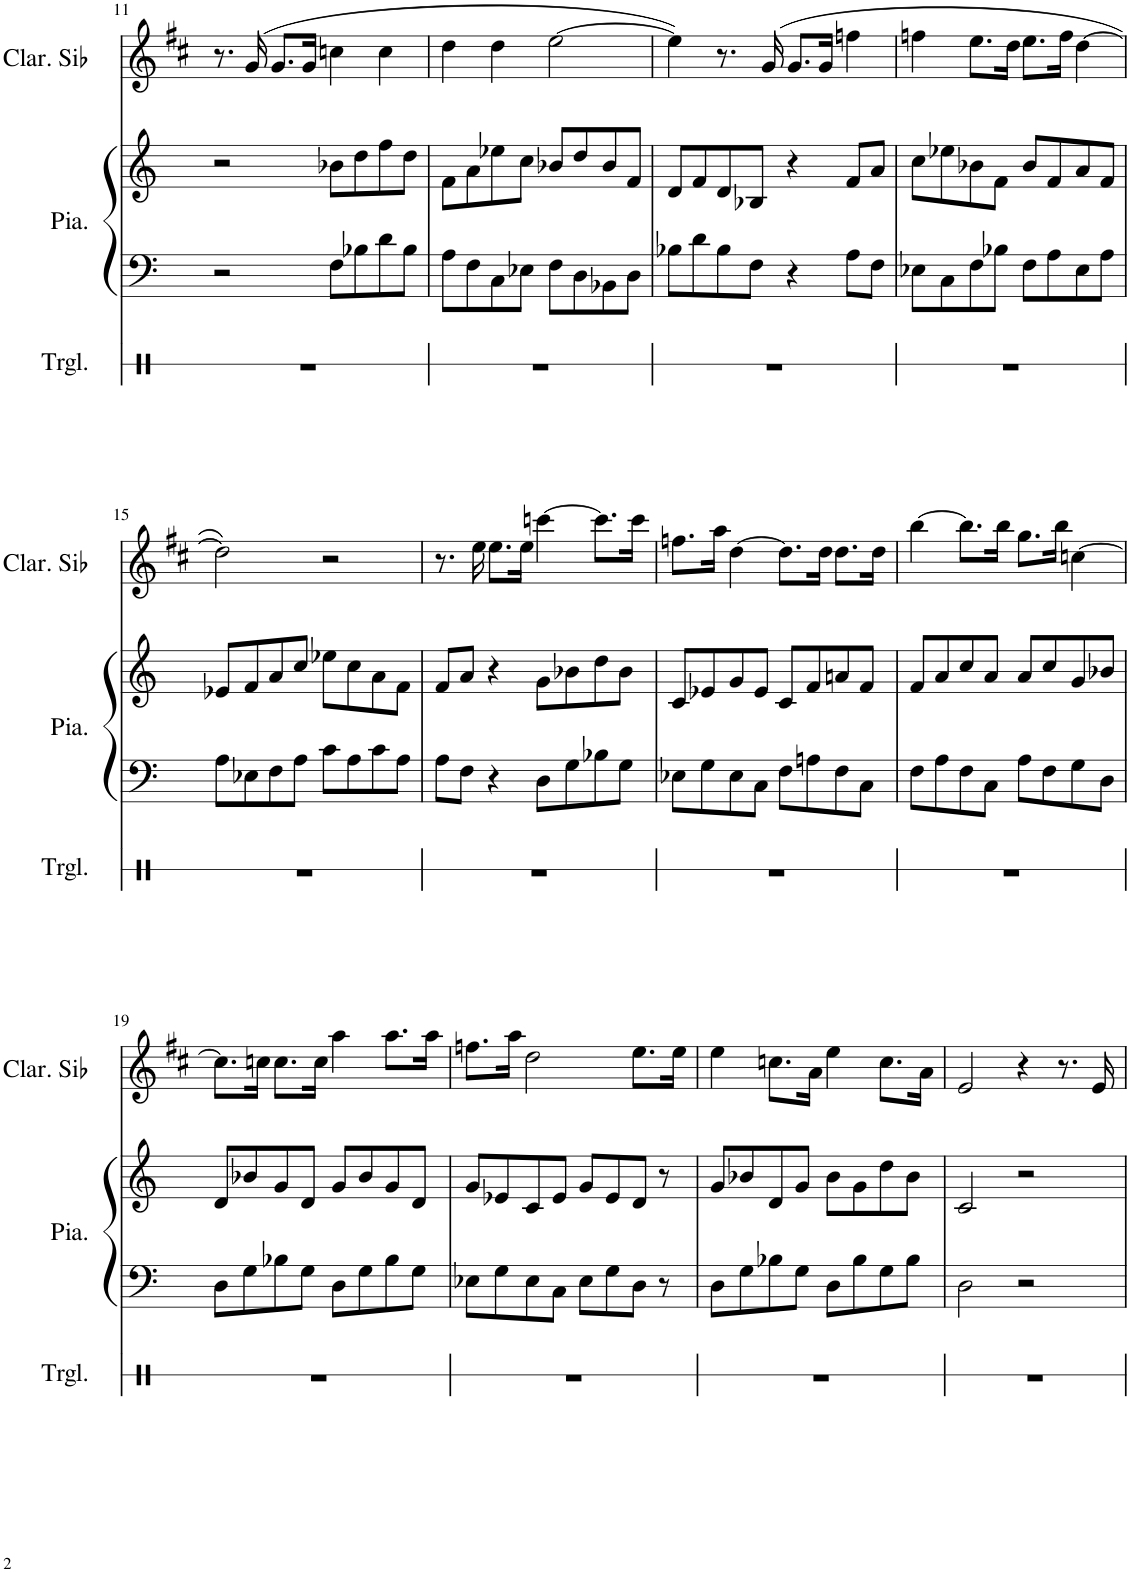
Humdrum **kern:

**kern	**kern	**kern	**kern
*part3	*part2	*part2	*part1
*staff4	*staff3	*staff2	*staff1
*I"Triangle	*I"Piano	*	*I"Clarinette en Sib
*I'Trgl.	*I'Pia.	*	*I'Clar. Sib
!!LO:PB:g=z
*clefX	*clefF4	*clefG2	*clefG2
*	*	*	*Trd1c2
*k[]	*k[]	*k[]	*k[f#c#]
*M4/4	*M4/4	*M4/4	*M4/4
=11	=11	=11	=11
1r	2r	2r	8.r
.	.	.	(16g/
.	.	.	8.g/L
.	.	.	16g/Jk
.	8F\L	8b-X\L	4ccn\
.	8B-X\	8dd\	.
.	8d\	8ff\	4cc\
.	8B-\J	8dd\J	.
=12	=12	=12	=12
1r	8A\L	8f\L	4dd\
.	8F\	8a\	.
.	8C\	8ee-X\	4dd\
.	8E-X\J	8cc\J	.
.	8F\L	8b-X/L	[2ee\
.	8D\	8dd/	.
.	8BB-X\	8b-/	.
.	8D\J	8f/J	.
=13	=13	=13	=13
1r	8B-X\L	8d/L	4ee\])
.	8d\	8f/	.
.	8B-\	8d/	8.r
.	8F\J	8B-X/J	.
.	.	.	(16g/
.	4r	4r	8.g/L
.	.	.	16g/Jk
.	8A\L	8f/L	4ffn\
.	8F\J	8a/J	.
=14	=14	=14	=14
1r	8E-X\L	8cc\L	4ffn\
.	8C\	8ee-X\	.
.	8F\	8b-X\	8.ee\L
.	8B-X\J	8f\J	.
.	.	.	16dd\Jk
.	8F\L	8b-/L	8.ee\L
.	8A\	8f/	.
.	.	.	16ff\Jk
.	8E-\	8a/	[4dd\
.	8A\J	8f/J	.
!!LO:LB:g=z
=15	=15	=15	=15
1r	8A\L	8e-X/L	2dd\])
.	8E-X\	8f/	.
.	8F\	8a/	.
.	8A\J	8cc/J	.
.	8c\L	8ee-X\L	2r
.	8A\	8cc\	.
.	8c\	8a\	.
.	8A\J	8f\J	.
=16	=16	=16	=16
1r	8A\L	8f/L	8.r
.	8F\J	8a/J	.
.	.	.	16ee\
.	4r	4r	8.ee\L
.	.	.	16ee\Jk
.	8D\L	8g\L	[4cccn\
.	8G\	8b-X\	.
.	8B-X\	8dd\	8.ccc\L]
.	8G\J	8b-\J	.
.	.	.	16ccc\Jk
=17	=17	=17	=17
1r	8E-X\L	8c/L	8.ffn\L
.	8G\	8e-X/	.
.	.	.	16aa\Jk
.	8E-\	8g/	[4dd\
.	8C\J	8e-/J	.
.	8F\L	8c/L	8.dd\L]
.	8An\	8f/	.
.	.	.	16dd\Jk
.	8F\	8an/	8.dd\L
.	8C\J	8f/J	.
.	.	.	16dd\Jk
=18	=18	=18	=18
1r	8F\L	8f/L	[4bb\
.	8A\	8a/	.
.	8F\	8cc/	8.bb\L]
.	8C\J	8a/J	.
.	.	.	16bb\Jk
.	8A\L	8a/L	8.gg\L
.	8F\	8cc/	.
.	.	.	16bb\Jk
.	8G\	8g/	[4ccn\
.	8D\J	8b-X/J	.
!!LO:LB:g=z
=19	=19	=19	=19
1r	8D\L	8d/L	8.cc\L]
.	8G\	8b-X/	.
.	.	.	16ccn\Jk
.	8B-X\	8g/	8.cc\L
.	8G\J	8d/J	.
.	.	.	16cc\Jk
.	8D\L	8g/L	4aa\
.	8G\	8b-/	.
.	8B-\	8g/	8.aa\L
.	8G\J	8d/J	.
.	.	.	16aa\Jk
=20	=20	=20	=20
1r	8E-X\L	8g/L	8.ffn\L
.	8G\	8e-X/	.
.	.	.	16aa\Jk
.	8E-\	8c/	2dd\
.	8C\J	8e-/J	.
.	8E-\L	8g/L	.
.	8G\	8e-/	.
.	8D\J	8d/J	8.ee\L
.	8r	8r	.
.	.	.	16ee\Jk
=21	=21	=21	=21
1r	8D\L	8g/L	4ee\
.	8G\	8b-X/	.
.	8B-X\	8d/	8.ccn\L
.	8G\J	8g/J	.
.	.	.	16a\Jk
.	8D\L	8b-\L	4ee\
.	8B-\	8g\	.
.	8G\	8dd\	8.cc\L
.	8B-\J	8b-\J	.
.	.	.	16a\Jk
=22	=22	=22	=22
1r	2D\	2c/	2e/
.	2r	2r	4r
.	.	.	8.r
.	.	.	16e/
=	=	=	=
*-	*-	*-	*-
